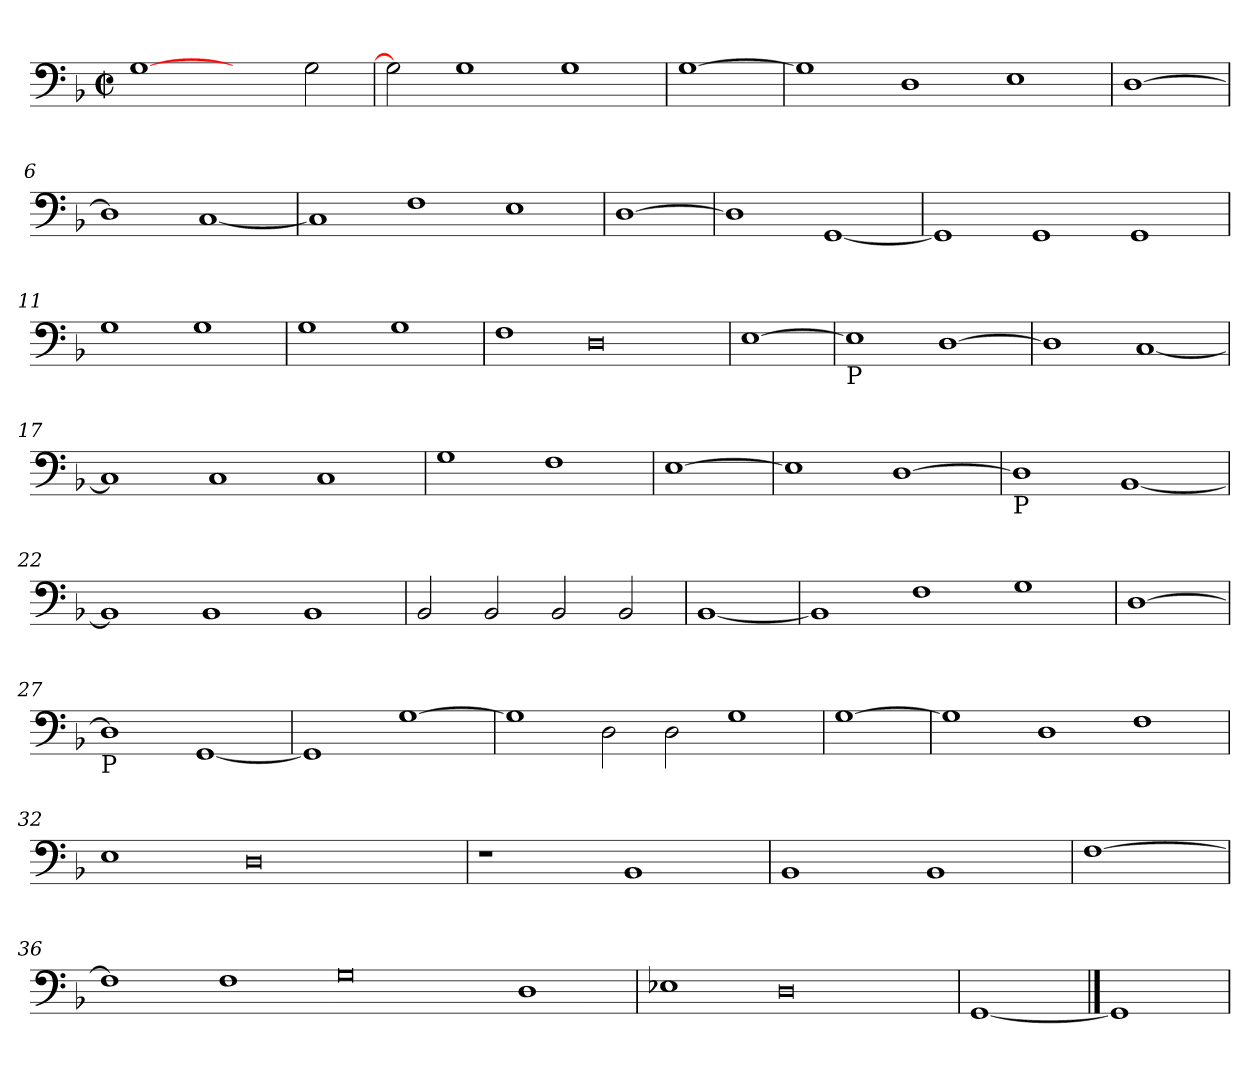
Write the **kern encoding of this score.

**kern
*part1
*staff1
*clefF4
*k[b-]
*M2/2
*met(c|)
=1
[1G
2ryy
2G\
=2
2G]
1G
1G
=3
[1G
=4
1G]
1D
1E
=5
[1D
=6
1D]
[1C
=7
1C]
1F
1E
=8
[1D
=9
1D]
[1GG
=10
1GG]
1GG
1GG
=11
1G
1G
=12
1G
1G
=13
1F
0D
=14
[1E
=15
!LO:TX:b:t=P
1E]
[1D
=16
1D]
[1C
=17
1C]
1C
1C
=18
1G
1F
=19
[1E
=20
1E]
[1D
=21
!LO:TX:b:t=P
1D]
[1BB-
=22
1BB-]
1BB-
1BB-
=23
2BB-/
2BB-/
2BB-/
2BB-/
=24
[1BB-
=25
1BB-]
1F
1G
=26
[1D
=27
!LO:TX:b:t=P
1D]
[1GG
=28
1GG]
[1G
=29
1G]
2D\
2D\
1G
=30
[1G
=31
1G]
1D
1F
=32
1E
0D
=33
1r
1BB-
=34
1BB-
1BB-
=35
[1F
=36
1F]
1F
0G
1D
=37
1E-X
0D
=38
[1GG
==39
1GG]
=
*-
